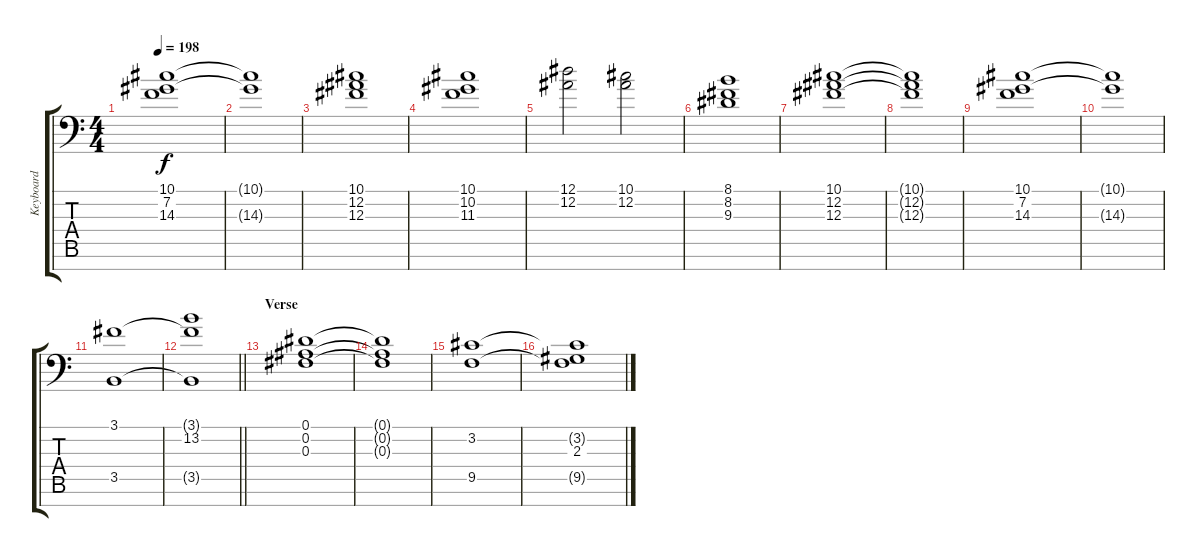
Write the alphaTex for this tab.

\track ("Keyboard" "Keyboard") {instrument lead2sawtooth}
\staff {score tabs}
\tuning (Eb4 Bb3 Gb3 Db3 Ab2 Eb2 Bb1) {hide}
\ts (4 4)
\tempo 198
\clef f4
\ks c
(10.1 7.2 14.3).1{dy f} |
(10.1{t} 14.3{t}).1 |
(10.1 12.2 12.3).1 |
(10.1 10.2 11.3).1 |
(12.1 12.2).2 (10.1 12.2).2 |
(8.1 8.2 9.3).1 |
(10.1 12.2 12.3).1 |
(10.1{t} 12.2{t} 12.3{t}).1 |
(10.1 7.2 14.3).1 |
(10.1{t} 14.3{t}).1 |
(3.1 3.5).1 |
\barLineRight lightlight
(3.1{t} 13.2 3.5{t}).1 |
\section ("" "Verse")
(0.1 0.2 0.3).1 |
(0.1{t} 0.2{t} 0.3{t}).1 |
(3.2 9.5).1 |
(3.2{t} 2.3 9.5{t}).1
